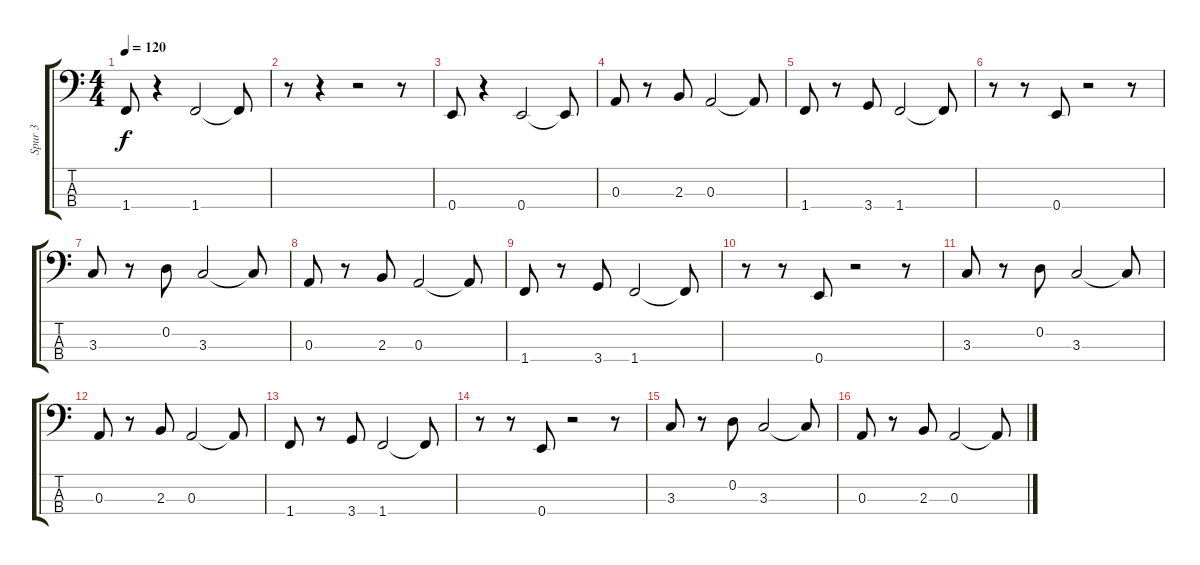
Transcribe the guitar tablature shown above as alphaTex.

\track ("Spur 3" "Spur 3") {instrument synthbass1}
\staff {score tabs}
\tuning (G2 D2 A1 E1) {hide}
\ts (4 4)
\tempo 120
\clef f4
\ks c
1.4.8{dy f} r.4 1.4.2 1.4{t}.8 |
r.8 r.4 r.2 r.8 |
0.4.8 r.4 0.4.2 0.4{t}.8 |
0.3.8 r.8 2.3.8 0.3.2 0.3{t}.8 |
1.4.8 r.8 3.4.8 1.4.2 1.4{t}.8 |
r.8 r.8 0.4.8 r.2 r.8 |
3.3.8 r.8 0.2.8 3.3.2 3.3{t}.8 |
0.3.8 r.8 2.3.8 0.3.2 0.3{t}.8 |
1.4.8 r.8 3.4.8 1.4.2 1.4{t}.8 |
r.8 r.8 0.4.8 r.2 r.8 |
3.3.8 r.8 0.2.8 3.3.2 3.3{t}.8 |
0.3.8 r.8 2.3.8 0.3.2 0.3{t}.8 |
1.4.8 r.8 3.4.8 1.4.2 1.4{t}.8 |
r.8 r.8 0.4.8 r.2 r.8 |
3.3.8 r.8 0.2.8 3.3.2 3.3{t}.8 |
0.3.8 r.8 2.3.8 0.3.2 0.3{t}.8
